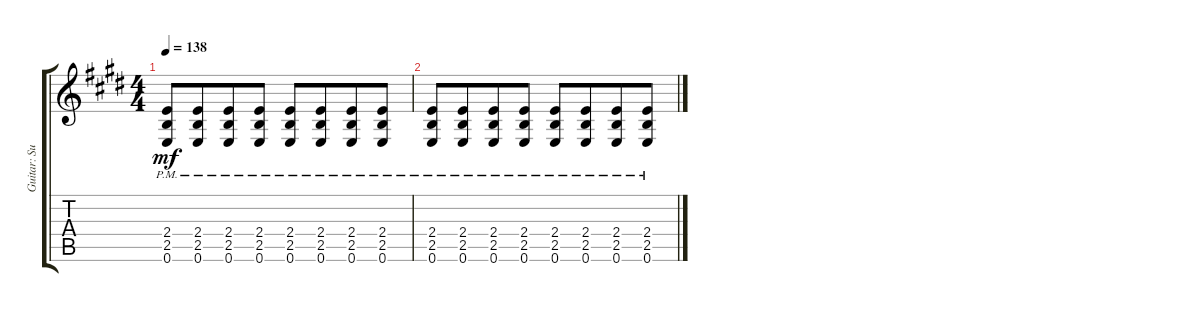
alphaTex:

\track ("Guitar: Sue" "Guitar: Su") {instrument distortionguitar}
\staff {score tabs}
\tuning (E4 B3 G3 D3 A2 E2) {hide}
\ts (4 4)
\tempo 138
\clef g2
\ks e
(2.4{pm} 2.5{pm} 0.6{pm}).8{dy mf} (2.4{pm} 2.5{pm} 0.6{pm}).8{beam merge} (2.4{pm} 2.5{pm} 0.6{pm}).8 (2.4{pm} 2.5{pm} 0.6{pm}).8 (2.4{pm} 2.5{pm} 0.6{pm}).8 (2.4{pm} 2.5{pm} 0.6{pm}).8{beam merge} (2.4{pm} 2.5{pm} 0.6{pm}).8 (2.4{pm} 2.5{pm} 0.6{pm}).8 |
(2.4{pm} 2.5{pm} 0.6{pm}).8 (2.4{pm} 2.5{pm} 0.6{pm}).8{beam merge} (2.4{pm} 2.5{pm} 0.6{pm}).8 (2.4{pm} 2.5{pm} 0.6{pm}).8 (2.4{pm} 2.5{pm} 0.6{pm}).8 (2.4{pm} 2.5{pm} 0.6{pm}).8{beam merge} (2.4{pm} 2.5{pm} 0.6{pm}).8 (2.4{pm} 2.5{pm} 0.6{pm}).8
